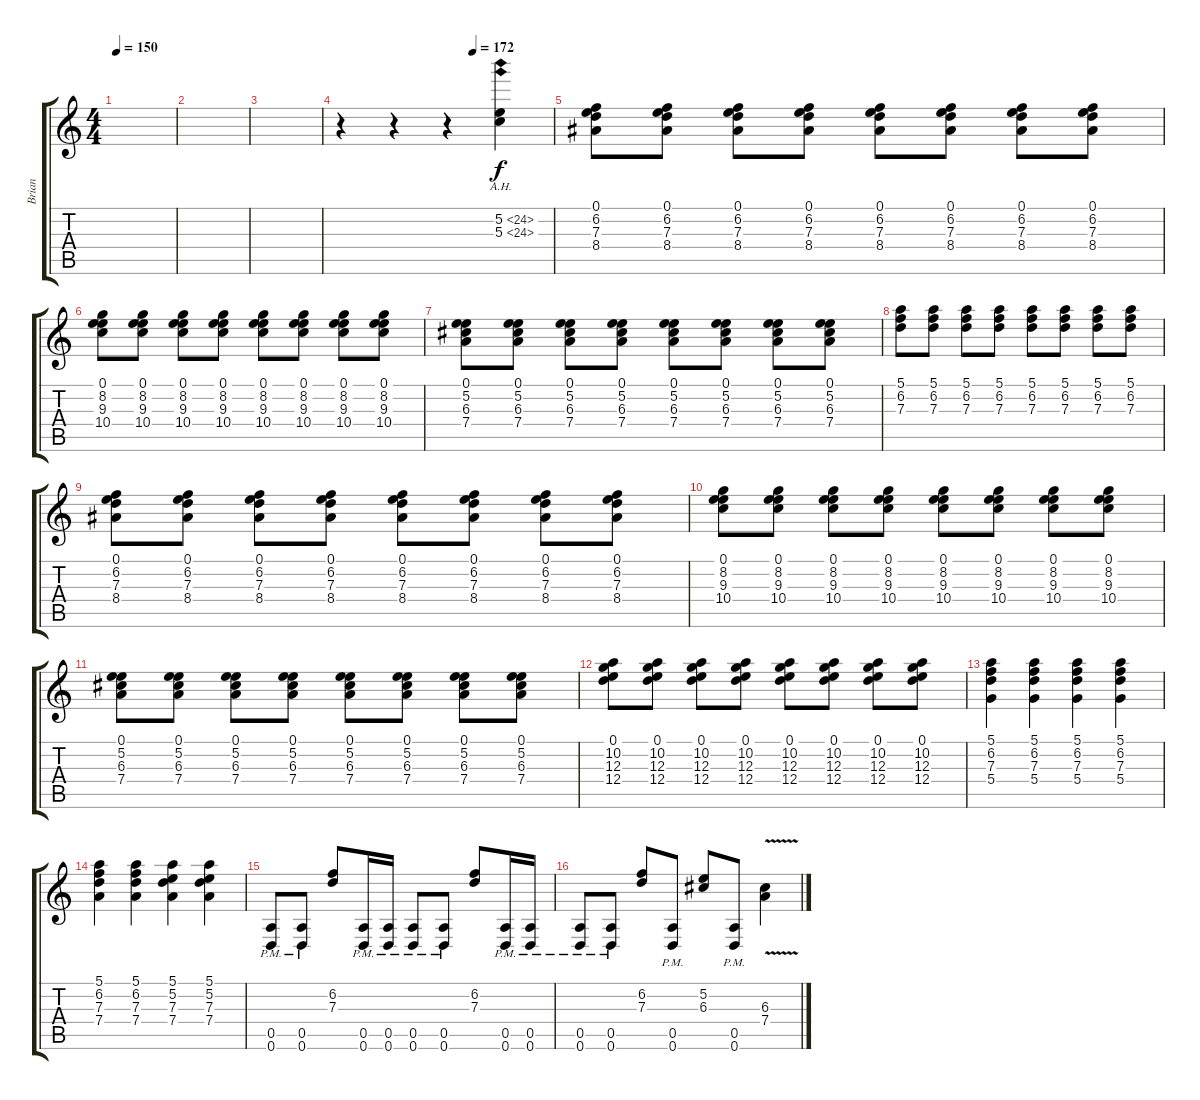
\track ("Brian" "Brian") {instrument distortionguitar}
\staff {score tabs}
\tuning (E4 B3 G3 D3 A2 D2) {hide}
\ts (4 4)
\tempo 150
\clef g2
\ks c
|
|
|
\tempo (172 0.625)
r.4 r.4 r.4 (5.2{ah 19} 5.3{ah 19}).4 |
(0.1 6.2 7.3 8.4).8 (0.1 6.2 7.3 8.4).8 (0.1 6.2 7.3 8.4).8 (0.1 6.2 7.3 8.4).8 (0.1 6.2 7.3 8.4).8 (0.1 6.2 7.3 8.4).8 (0.1 6.2 7.3 8.4).8 (0.1 6.2 7.3 8.4).8 |
(0.1 8.2 9.3 10.4).8 (0.1 8.2 9.3 10.4).8 (0.1 8.2 9.3 10.4).8 (0.1 8.2 9.3 10.4).8 (0.1 8.2 9.3 10.4).8 (0.1 8.2 9.3 10.4).8 (0.1 8.2 9.3 10.4).8 (0.1 8.2 9.3 10.4).8 |
(0.1 5.2 6.3 7.4).8 (0.1 5.2 6.3 7.4).8 (0.1 5.2 6.3 7.4).8 (0.1 5.2 6.3 7.4).8 (0.1 5.2 6.3 7.4).8 (0.1 5.2 6.3 7.4).8 (0.1 5.2 6.3 7.4).8 (0.1 5.2 6.3 7.4).8 |
(5.1 6.2 7.3).8 (5.1 6.2 7.3).8 (5.1 6.2 7.3).8 (5.1 6.2 7.3).8 (5.1 6.2 7.3).8 (5.1 6.2 7.3).8 (5.1 6.2 7.3).8 (5.1 6.2 7.3).8 |
(0.1 6.2 7.3 8.4).8 (0.1 6.2 7.3 8.4).8 (0.1 6.2 7.3 8.4).8 (0.1 6.2 7.3 8.4).8 (0.1 6.2 7.3 8.4).8 (0.1 6.2 7.3 8.4).8 (0.1 6.2 7.3 8.4).8 (0.1 6.2 7.3 8.4).8 |
(0.1 8.2 9.3 10.4).8 (0.1 8.2 9.3 10.4).8 (0.1 8.2 9.3 10.4).8 (0.1 8.2 9.3 10.4).8 (0.1 8.2 9.3 10.4).8 (0.1 8.2 9.3 10.4).8 (0.1 8.2 9.3 10.4).8 (0.1 8.2 9.3 10.4).8 |
(0.1 5.2 6.3 7.4).8 (0.1 5.2 6.3 7.4).8 (0.1 5.2 6.3 7.4).8 (0.1 5.2 6.3 7.4).8 (0.1 5.2 6.3 7.4).8 (0.1 5.2 6.3 7.4).8 (0.1 5.2 6.3 7.4).8 (0.1 5.2 6.3 7.4).8 |
(0.1 10.2 12.3 12.4).8 (0.1 10.2 12.3 12.4).8 (0.1 10.2 12.3 12.4).8 (0.1 10.2 12.3 12.4).8 (0.1 10.2 12.3 12.4).8 (0.1 10.2 12.3 12.4).8 (0.1 10.2 12.3 12.4).8 (0.1 10.2 12.3 12.4).8 |
(5.1 6.2 7.3 5.4).4 (5.1 6.2 7.3 5.4).4 (5.1 6.2 7.3 5.4).4 (5.1 6.2 7.3 5.4).4 |
(5.1 6.2 7.3 7.4).4 (5.1 6.2 7.3 7.4).4 (5.1 5.2 7.3 7.4).4 (5.1 5.2 7.3 7.4).4 |
(0.5{pm} 0.6{pm}).8 (0.5{pm} 0.6{pm}).8 (6.2 7.3).8 (0.5{pm} 0.6{pm}).16 (0.5{pm} 0.6{pm}).16 (0.5{pm} 0.6{pm}).8 (0.5{pm} 0.6{pm}).8 (6.2 7.3).8 (0.5{pm} 0.6{pm}).16 (0.5{pm} 0.6{pm}).16 |
(0.5{pm} 0.6{pm}).8 (0.5{pm} 0.6{pm}).8 (6.2 7.3).8 (0.5{pm} 0.6{pm}).8 (5.2 6.3).8 (0.5{pm} 0.6{pm}).8 (6.3{v} 7.4{v}).4
